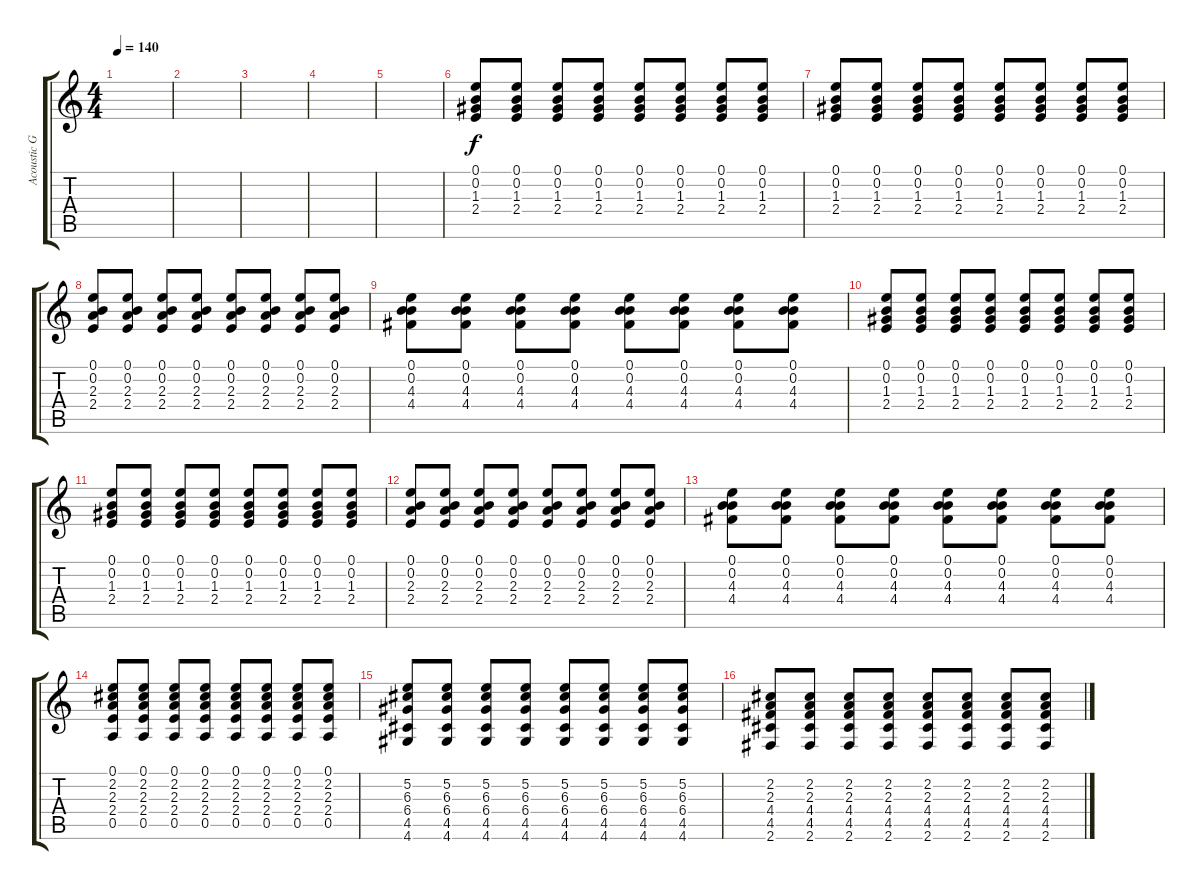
\track ("Acoustic Guitar" "Acoustic G") {instrument acousticguitarnylon}
\staff {score tabs}
\tuning (E4 B3 G3 D3 A2 E2) {hide}
\ts (4 4)
\tempo 140
\clef g2
\ks c
|
|
|
|
|
(0.1 0.2 1.3 2.4).8 (0.1 0.2 1.3 2.4).8 (0.1 0.2 1.3 2.4).8 (0.1 0.2 1.3 2.4).8 (0.1 0.2 1.3 2.4).8 (0.1 0.2 1.3 2.4).8 (0.1 0.2 1.3 2.4).8 (0.1 0.2 1.3 2.4).8 |
(0.1 0.2 1.3 2.4).8 (0.1 0.2 1.3 2.4).8 (0.1 0.2 1.3 2.4).8 (0.1 0.2 1.3 2.4).8 (0.1 0.2 1.3 2.4).8 (0.1 0.2 1.3 2.4).8 (0.1 0.2 1.3 2.4).8 (0.1 0.2 1.3 2.4).8 |
(0.1 0.2 2.3 2.4).8 (0.1 0.2 2.3 2.4).8 (0.1 0.2 2.3 2.4).8 (0.1 0.2 2.3 2.4).8 (0.1 0.2 2.3 2.4).8 (0.1 0.2 2.3 2.4).8 (0.1 0.2 2.3 2.4).8 (0.1 0.2 2.3 2.4).8 |
(0.1 0.2 4.3 4.4).8 (0.1 0.2 4.3 4.4).8 (0.1 0.2 4.3 4.4).8 (0.1 0.2 4.3 4.4).8 (0.1 0.2 4.3 4.4).8 (0.1 0.2 4.3 4.4).8 (0.1 0.2 4.3 4.4).8 (0.1 0.2 4.3 4.4).8 |
(0.1 0.2 1.3 2.4).8 (0.1 0.2 1.3 2.4).8 (0.1 0.2 1.3 2.4).8 (0.1 0.2 1.3 2.4).8 (0.1 0.2 1.3 2.4).8 (0.1 0.2 1.3 2.4).8 (0.1 0.2 1.3 2.4).8 (0.1 0.2 1.3 2.4).8 |
(0.1 0.2 1.3 2.4).8 (0.1 0.2 1.3 2.4).8 (0.1 0.2 1.3 2.4).8 (0.1 0.2 1.3 2.4).8 (0.1 0.2 1.3 2.4).8 (0.1 0.2 1.3 2.4).8 (0.1 0.2 1.3 2.4).8 (0.1 0.2 1.3 2.4).8 |
(0.1 0.2 2.3 2.4).8 (0.1 0.2 2.3 2.4).8 (0.1 0.2 2.3 2.4).8 (0.1 0.2 2.3 2.4).8 (0.1 0.2 2.3 2.4).8 (0.1 0.2 2.3 2.4).8 (0.1 0.2 2.3 2.4).8 (0.1 0.2 2.3 2.4).8 |
(0.1 0.2 4.3 4.4).8 (0.1 0.2 4.3 4.4).8 (0.1 0.2 4.3 4.4).8 (0.1 0.2 4.3 4.4).8 (0.1 0.2 4.3 4.4).8 (0.1 0.2 4.3 4.4).8 (0.1 0.2 4.3 4.4).8 (0.1 0.2 4.3 4.4).8 |
(0.1 2.2 2.3 2.4 0.5).8 (0.1 2.2 2.3 2.4 0.5).8 (0.1 2.2 2.3 2.4 0.5).8 (0.1 2.2 2.3 2.4 0.5).8 (0.1 2.2 2.3 2.4 0.5).8 (0.1 2.2 2.3 2.4 0.5).8 (0.1 2.2 2.3 2.4 0.5).8 (0.1 2.2 2.3 2.4 0.5).8 |
(5.2 6.3 6.4 4.5 4.6).8 (5.2 6.3 6.4 4.5 4.6).8 (5.2 6.3 6.4 4.5 4.6).8 (5.2 6.3 6.4 4.5 4.6).8 (5.2 6.3 6.4 4.5 4.6).8 (5.2 6.3 6.4 4.5 4.6).8 (5.2 6.3 6.4 4.5 4.6).8 (5.2 6.3 6.4 4.5 4.6).8 |
(2.2 2.3 4.4 4.5 2.6).8 (2.2 2.3 4.4 4.5 2.6).8 (2.2 2.3 4.4 4.5 2.6).8 (2.2 2.3 4.4 4.5 2.6).8 (2.2 2.3 4.4 4.5 2.6).8 (2.2 2.3 4.4 4.5 2.6).8 (2.2 2.3 4.4 4.5 2.6).8 (2.2 2.3 4.4 4.5 2.6).8
